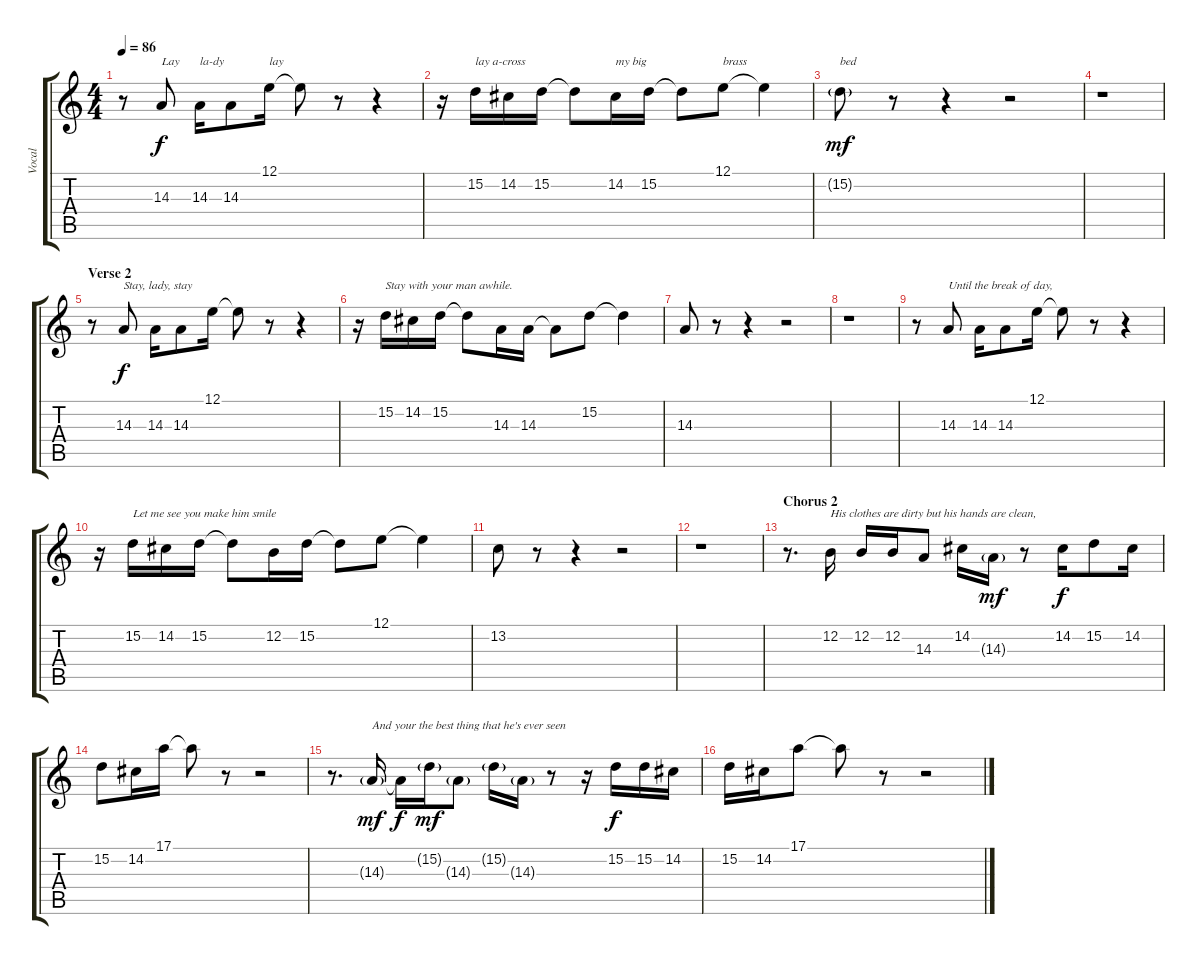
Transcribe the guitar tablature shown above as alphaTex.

\track ("Vocal" "Vocal") {instrument flute}
\staff {score tabs}
\tuning (E4 B3 G3 D3 A2 E2) {hide}
\ts (4 4)
\tempo 86
\clef g2
\ks c
r.8{dy f} 14.3.8{txt "Lay"} 14.3.16{txt "la-dy"} 14.3.8 12.1.16{txt "lay"} 12.1{t}.8 r.8 r.4 |
r.16 15.2.16{txt "lay a-cross"} 14.2.16 15.2.16 15.2{t}.8 14.2.16{txt "my big"} 15.2.16 15.2{t}.8 12.1.8{txt "brass"} 12.1{t}.4 |
15.2{g}.8{txt "bed" dy mf} r.8 r.4 r.2 |
r.1 |
\section ("" "Verse 2")
r.8 14.3.8{txt "Stay, lady, stay" dy f} 14.3.16 14.3.8 12.1.16 12.1{t}.8 r.8 r.4 |
r.16 15.2.16{txt "Stay with your man awhile."} 14.2.16 15.2.16 15.2{t}.8 14.3.16 14.3.16 14.3{t}.8 15.2.8 15.2{t}.4 |
14.3.8 r.8 r.4 r.2 |
r.1 |
r.8 14.3.8{txt "Until the break of day,"} 14.3.16 14.3.8 12.1.16 12.1{t}.8 r.8 r.4 |
r.16 15.2.16{txt "Let me see you make him smile"} 14.2.16 15.2.16 15.2{t}.8 12.2.16 15.2.16 15.2{t}.8 12.1.8 12.1{t}.4 |
13.2.8 r.8 r.4 r.2 |
r.1 |
\section ("" "Chorus 2")
r.8{d} 12.2.16{txt "His clothes are dirty but his hands are clean,"} 12.2.16 12.2.16 14.3.8 14.2.16 14.3{g}.16{dy mf} r.8 14.2.16{dy f} 15.2.8 14.2.16 |
15.2.8 14.2.16 17.1.16 17.1{t}.8 r.8 r.2 |
r.8{d} 14.3{g}.16{txt "And your the best thing that he's ever seen" dy mf} 14.3{t}.16{dy f} 15.2{g}.16{dy mf} 14.3{g}.8 15.2{g}.16 14.3{g}.16 r.8 r.16 15.2.16{dy f} 15.2.16 14.2.16 |
15.2.16 14.2.16 17.1.8 17.1{t}.8 r.8 r.2
